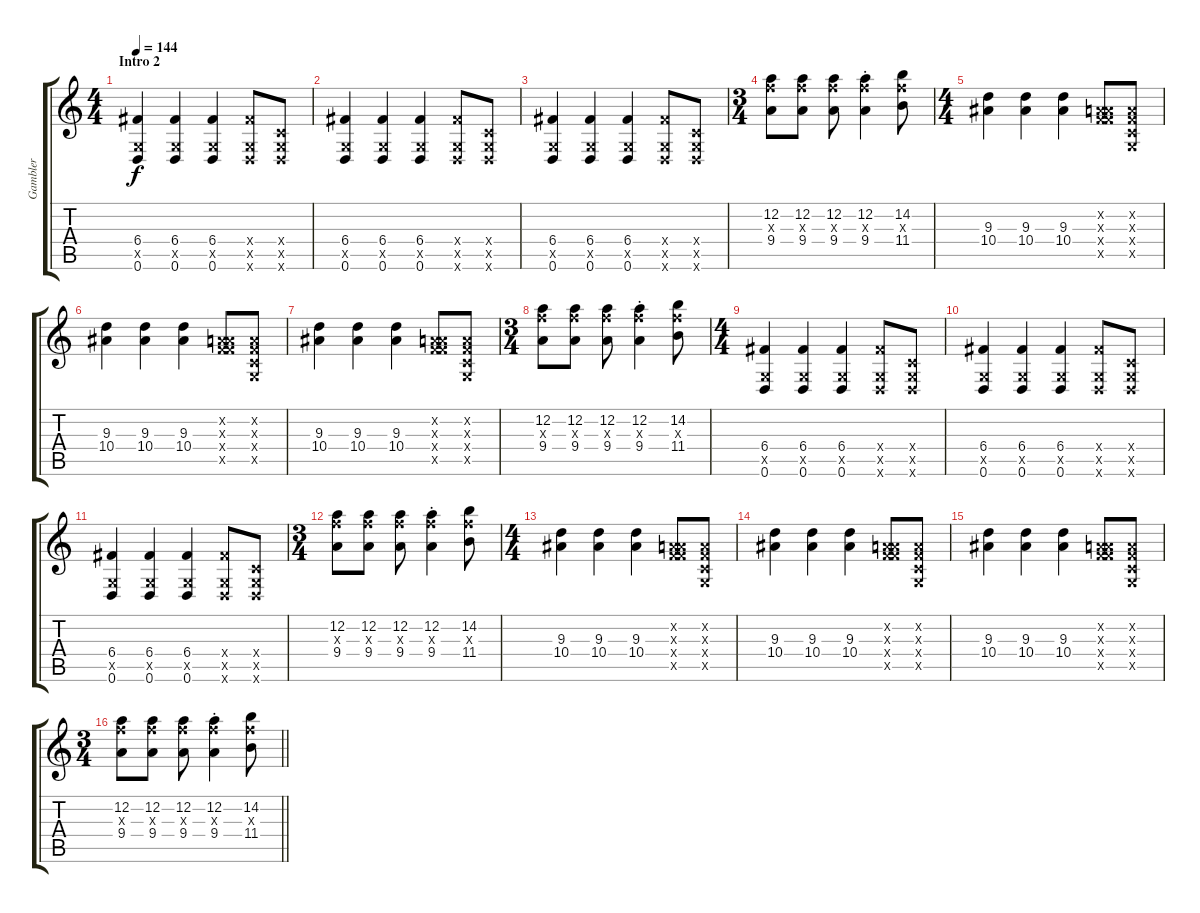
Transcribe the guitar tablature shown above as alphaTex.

\track ("Gambler" "Gambler") {instrument distortionguitar}
\staff {score tabs}
\tuning (D4 A3 F3 C3 G2 D2) {hide}
\ts (4 4)
\section ("" "Intro 2")
\tempo 144
\clef g2
\ks c
(6.4 0.5{x} 0.6).4{dy f} (6.4 0.5{x} 0.6).4 (6.4 0.5{x} 0.6).4 (6.4{x} 0.5{x} 0.6{x}).8 (0.4{x} 0.5{x} 0.6{x}).8 |
(6.4 0.5{x} 0.6).4 (6.4 0.5{x} 0.6).4 (6.4 0.5{x} 0.6).4 (6.4{x} 0.5{x} 0.6{x}).8 (0.4{x} 0.5{x} 0.6{x}).8 |
(6.4 0.5{x} 0.6).4 (6.4 0.5{x} 0.6).4 (6.4 0.5{x} 0.6).4 (6.4{x} 0.5{x} 0.6{x}).8 (0.4{x} 0.5{x} 0.6{x}).8 |
\ts (3 4)
(12.2 12.3{x} 9.4).8 (12.2 12.3{x} 9.4).8 (12.2 12.3{x} 9.4).8 (12.2{st} 12.3{x} 9.4{st}).4 (14.2 12.3{x} 11.4).8 |
\ts (4 4)
(9.3 10.4).4 (9.3 10.4).4 (9.3 10.4).4 (0.2{x} 0.3{x} 9.4{x} 10.5{x}).8 (0.2{x} 0.3{x} 0.4{x} 0.5{x}).8 |
(9.3 10.4).4 (9.3 10.4).4 (9.3 10.4).4 (0.2{x} 0.3{x} 9.4{x} 10.5{x}).8 (0.2{x} 0.3{x} 0.4{x} 0.5{x}).8 |
(9.3 10.4).4 (9.3 10.4).4 (9.3 10.4).4 (0.2{x} 0.3{x} 9.4{x} 10.5{x}).8 (0.2{x} 0.3{x} 0.4{x} 0.5{x}).8 |
\ts (3 4)
(12.2 12.3{x} 9.4).8 (12.2 12.3{x} 9.4).8 (12.2 12.3{x} 9.4).8 (12.2{st} 12.3{x} 9.4{st}).4 (14.2 12.3{x} 11.4).8 |
\ts (4 4)
(6.4 0.5{x} 0.6).4 (6.4 0.5{x} 0.6).4 (6.4 0.5{x} 0.6).4 (6.4{x} 0.5{x} 0.6{x}).8 (0.4{x} 0.5{x} 0.6{x}).8 |
(6.4 0.5{x} 0.6).4 (6.4 0.5{x} 0.6).4 (6.4 0.5{x} 0.6).4 (6.4{x} 0.5{x} 0.6{x}).8 (0.4{x} 0.5{x} 0.6{x}).8 |
(6.4 0.5{x} 0.6).4 (6.4 0.5{x} 0.6).4 (6.4 0.5{x} 0.6).4 (6.4{x} 0.5{x} 0.6{x}).8 (0.4{x} 0.5{x} 0.6{x}).8 |
\ts (3 4)
(12.2 12.3{x} 9.4).8 (12.2 12.3{x} 9.4).8 (12.2 12.3{x} 9.4).8 (12.2{st} 12.3{x} 9.4{st}).4 (14.2 12.3{x} 11.4).8 |
\ts (4 4)
(9.3 10.4).4 (9.3 10.4).4 (9.3 10.4).4 (0.2{x} 0.3{x} 9.4{x} 10.5{x}).8 (0.2{x} 0.3{x} 0.4{x} 0.5{x}).8 |
(9.3 10.4).4 (9.3 10.4).4 (9.3 10.4).4 (0.2{x} 0.3{x} 9.4{x} 10.5{x}).8 (0.2{x} 0.3{x} 0.4{x} 0.5{x}).8 |
(9.3 10.4).4 (9.3 10.4).4 (9.3 10.4).4 (0.2{x} 0.3{x} 9.4{x} 10.5{x}).8 (0.2{x} 0.3{x} 0.4{x} 0.5{x}).8 |
\ts (3 4)
\barLineRight lightlight
(12.2 12.3{x} 9.4).8 (12.2 12.3{x} 9.4).8 (12.2 12.3{x} 9.4).8 (12.2{st} 12.3{x} 9.4{st}).4 (14.2 12.3{x} 11.4).8
